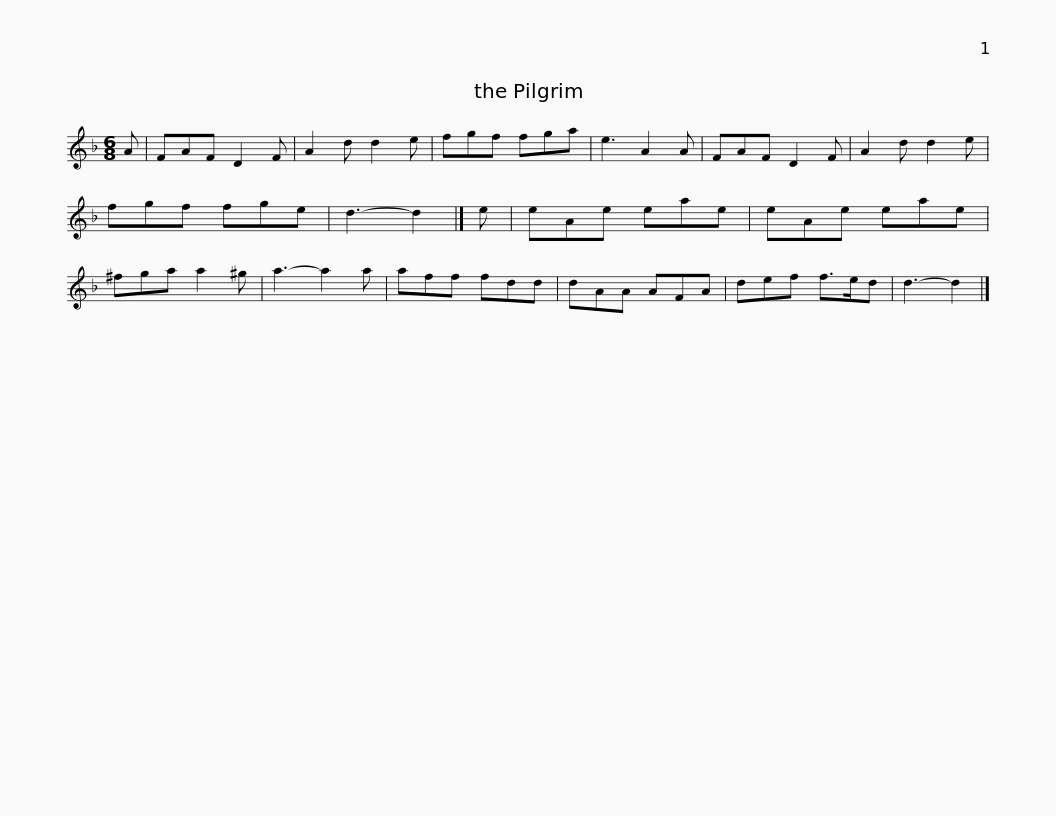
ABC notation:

X:1
L:1/8
M:6/8
I:linebreak $
K:Dmin
V:1 treble
V:1
 A | FAF D2 F | A2 d d2 e | fgf fga | e3 A2 A | %5
 FAF D2 F | A2 d d2 e | fgf fge | d3- d2 |] e |$ %10
 eAe eae | eAe eae | ^fga a2 ^g | a3- a2 a | aff fdd | %15
 dAA AFA | def f>ed | d3- d2 |] %18
